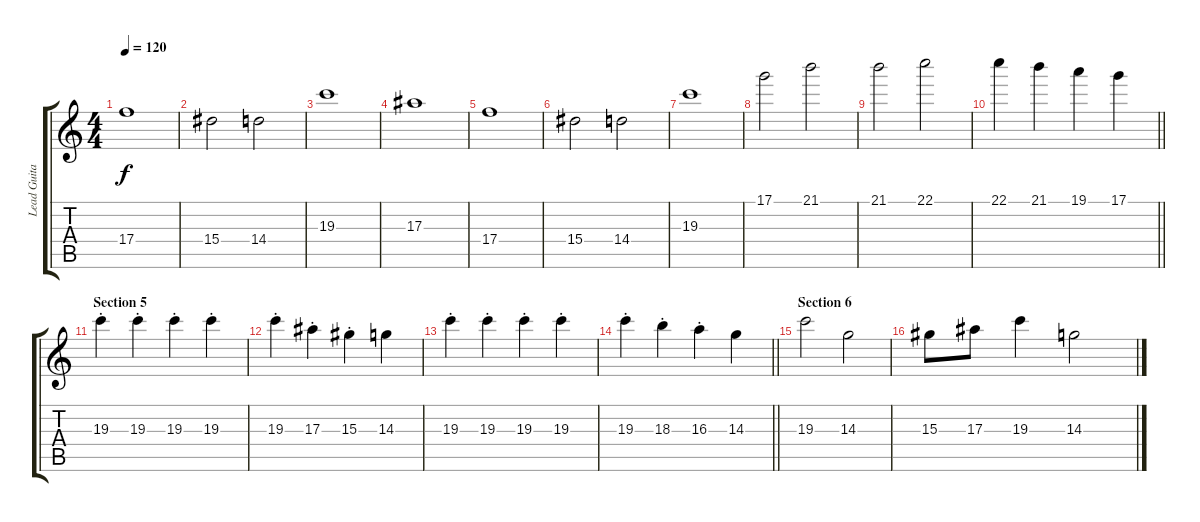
\track ("Lead Guitar 3" "Lead Guita") {instrument overdrivenguitar}
\staff {score tabs}
\tuning (D4 A3 F3 C3 G2 C2) {hide}
\ts (4 4)
\tempo 120
\clef g2
\ks c
17.4.1{dy f} |
15.4.2 14.4.2 |
19.3.1 |
17.3.1 |
17.4.1 |
15.4.2 14.4.2 |
19.3.1 |
17.1.2 21.1.2 |
21.1.2 22.1.2 |
\barLineRight lightlight
22.1.4 21.1.4 19.1.4 17.1.4 |
\section ("" "Section 5")
19.3{st}.4 19.3{st}.4 19.3{st}.4 19.3{st}.4 |
19.3{st}.4 17.3{st}.4 15.3{st}.4 14.3.4 |
19.3{st}.4 19.3{st}.4 19.3{st}.4 19.3{st}.4 |
\barLineRight lightlight
19.3{st}.4 18.3{st}.4 16.3{st}.4 14.3.4 |
\section ("" "Section 6")
19.3.2 14.3.2 |
15.3.8 17.3.8 19.3.4 14.3.2
